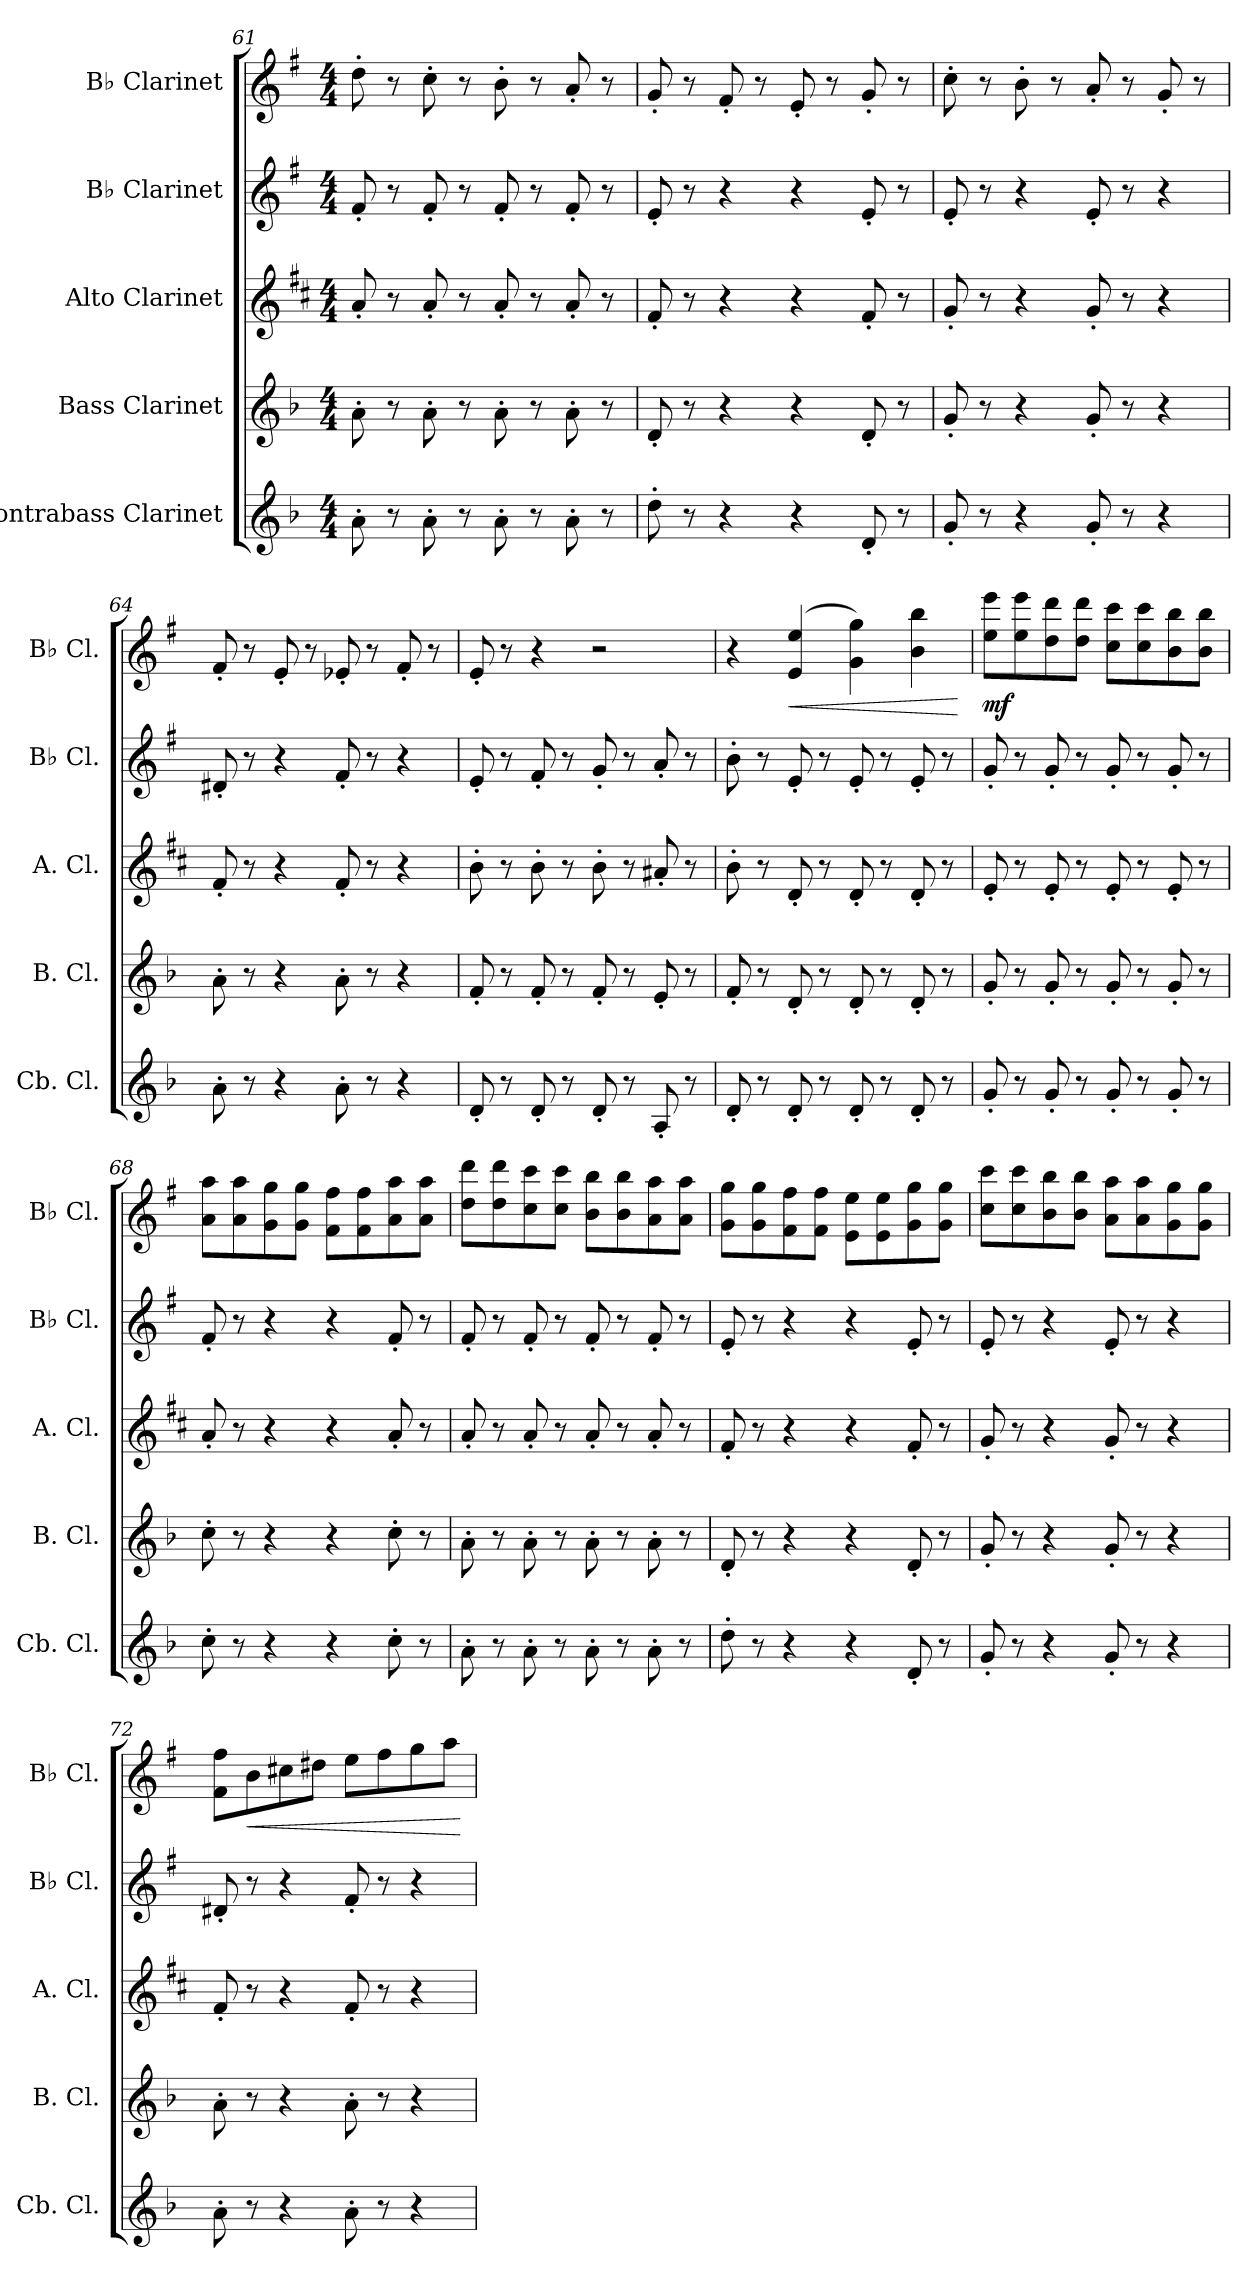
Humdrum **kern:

**kern	**kern	**kern	**kern	**kern	**dynam
*part5	*part4	*part3	*part2	*part1	*part1
*staff5	*staff4	*staff3	*staff2	*staff1	*staff1
*I"Contrabass Clarinet	*I"Bass Clarinet	*I"Alto Clarinet	*I"B♭ Clarinet	*I"B♭ Clarinet	*
*I'Cb. Cl.	*I'B. Cl.	*I'A. Cl.	*I'B♭ Cl.	*I'B♭ Cl.	*
*clefG2	*clefG2	*clefG2	*clefG2	*clefG2	*
*ITrd15c26	*ITrd8c14	*ITrd5c9	*ITrd1c2	*ITrd1c2	*
*k[b-]	*k[b-]	*k[b-]	*k[b-]	*k[b-]	*
*M4/4	*M4/4	*M4/4	*M4/4	*M4/4	*
=61	=61	=61	=61	=61	=61
8AA'\	8A'\	8c'/	8e'/	8cc'\	.
8r	8r	8r	8r	8r	.
8AA'\	8A'\	8c'/	8e'/	8b-'\	.
8r	8r	8r	8r	8r	.
8AA'\	8A'\	8c'/	8e'/	8a'\	.
8r	8r	8r	8r	8r	.
8AA'\	8A'\	8c'/	8e'/	8g'/	.
8r	8r	8r	8r	8r	.
!!LO:PB:g=z
=62	=62	=62	=62	=62	=62
8D'\	8D'/	8A'/	8d'/	8f'/	.
8r	8r	8r	8r	8r	.
4r	4r	4r	4r	8e'/	.
.	.	.	.	8r	.
4r	4r	4r	4r	8d'/	.
.	.	.	.	8r	.
8DD'/	8D'/	8A'/	8d'/	8f'/	.
8r	8r	8r	8r	8r	.
=63	=63	=63	=63	=63	=63
8GG'/	8G'/	8B-'/	8d'/	8b-'\	.
8r	8r	8r	8r	8r	.
4r	4r	4r	4r	8a'\	.
.	.	.	.	8r	.
8GG'/	8G'/	8B-'/	8d'/	8g'/	.
8r	8r	8r	8r	8r	.
4r	4r	4r	4r	8f'/	.
.	.	.	.	8r	.
=64	=64	=64	=64	=64	=64
8AA'\	8A'\	8A'/	8c#X'/	8e'/	.
8r	8r	8r	8r	8r	.
4r	4r	4r	4r	8d'/	.
.	.	.	.	8r	.
8AA'\	8A'\	8A'/	8e'/	8d-X'/	.
8r	8r	8r	8r	8r	.
4r	4r	4r	4r	8e'/	.
.	.	.	.	8r	.
=65	=65	=65	=65	=65	=65
8DD'/	8F'/	8d'\	8d'/	8d'/	.
8r	8r	8r	8r	8r	.
8DD'/	8F'/	8d'\	8e'/	4r	.
8r	8r	8r	8r	.	.
8DD'/	8F'/	8d'\	8f'/	2r	.
8r	8r	8r	8r	.	.
8AAA'/	8E'/	8c#X'/	8g'/	.	.
8r	8r	8r	8r	.	.
!!LO:LB:g=z
=66	=66	=66	=66	=66	=66
8DD'/	8F'/	8d'\	8a'\	4r	.
8r	8r	8r	8r	.	.
!	!	!	!	!	!LO:HP:b
8DD'/	8D'/	8F'/	8d'/	(4d/ 4dd/	<
8r	8r	8r	8r	.	.
8DD'/	8D'/	8F'/	8d'/	4f\ 4ff\)	.
8r	8r	8r	8r	.	.
8DD'/	8D'/	8F'/	8d'/	4a\ 4aa\	.
8r	8r	8r	8r	.	.
.	.	.	.	.	[
=67	=67	=67	=67	=67	=67
!	!	!	!	!	!LO:DY:b
8GG'/	8G'/	8G'/	8f'/	8dd\ 8ddd\L	mf
8r	8r	8r	8r	8dd\ 8ddd\	.
8GG'/	8G'/	8G'/	8f'/	8cc\ 8ccc\	.
8r	8r	8r	8r	8cc\ 8ccc\J	.
8GG'/	8G'/	8G'/	8f'/	8b-\ 8bb-\L	.
8r	8r	8r	8r	8b-\ 8bb-\	.
8GG'/	8G'/	8G'/	8f'/	8a\ 8aa\	.
8r	8r	8r	8r	8a\ 8aa\J	.
=68	=68	=68	=68	=68	=68
8C'\	8c'\	8c'/	8e'/	8g\ 8gg\L	.
8r	8r	8r	8r	8g\ 8gg\	.
4r	4r	4r	4r	8f\ 8ff\	.
.	.	.	.	8f\ 8ff\J	.
4r	4r	4r	4r	8e\ 8ee\L	.
.	.	.	.	8e\ 8ee\	.
8C'\	8c'\	8c'/	8e'/	8g\ 8gg\	.
8r	8r	8r	8r	8g\ 8gg\J	.
=69	=69	=69	=69	=69	=69
8AA'\	8A'\	8c'/	8e'/	8cc\ 8ccc\L	.
8r	8r	8r	8r	8cc\ 8ccc\	.
8AA'\	8A'\	8c'/	8e'/	8b-\ 8bb-\	.
8r	8r	8r	8r	8b-\ 8bb-\J	.
8AA'\	8A'\	8c'/	8e'/	8a\ 8aa\L	.
8r	8r	8r	8r	8a\ 8aa\	.
8AA'\	8A'\	8c'/	8e'/	8g\ 8gg\	.
8r	8r	8r	8r	8g\ 8gg\J	.
!!LO:PB:g=z
=70	=70	=70	=70	=70	=70
8D'\	8D'/	8A'/	8d'/	8f\ 8ff\L	.
8r	8r	8r	8r	8f\ 8ff\	.
4r	4r	4r	4r	8e\ 8ee\	.
.	.	.	.	8e\ 8ee\J	.
4r	4r	4r	4r	8d\ 8dd\L	.
.	.	.	.	8d\ 8dd\	.
8DD'/	8D'/	8A'/	8d'/	8f\ 8ff\	.
8r	8r	8r	8r	8f\ 8ff\J	.
=71	=71	=71	=71	=71	=71
8GG'/	8G'/	8B-'/	8d'/	8b-\ 8bb-\L	.
8r	8r	8r	8r	8b-\ 8bb-\	.
4r	4r	4r	4r	8a\ 8aa\	.
.	.	.	.	8a\ 8aa\J	.
8GG'/	8G'/	8B-'/	8d'/	8g\ 8gg\L	.
8r	8r	8r	8r	8g\ 8gg\	.
4r	4r	4r	4r	8f\ 8ff\	.
.	.	.	.	8f\ 8ff\J	.
=72	=72	=72	=72	=72	=72
8AA'\	8A'\	8A'/	8c#X'/	8e\ 8ee\L	.
!	!	!	!	!	!LO:HP:b
8r	8r	8r	8r	8a\	<
4r	4r	4r	4r	8bn\	.
.	.	.	.	8cc#X\J	.
8AA'\	8A'\	8A'/	8e'/	8dd\L	.
8r	8r	8r	8r	8ee\	.
4r	4r	4r	4r	8ff\	.
.	.	.	.	8gg\J	.
.	.	.	.	.	[
=	=	=	=	=	=
*-	*-	*-	*-	*-	*-
